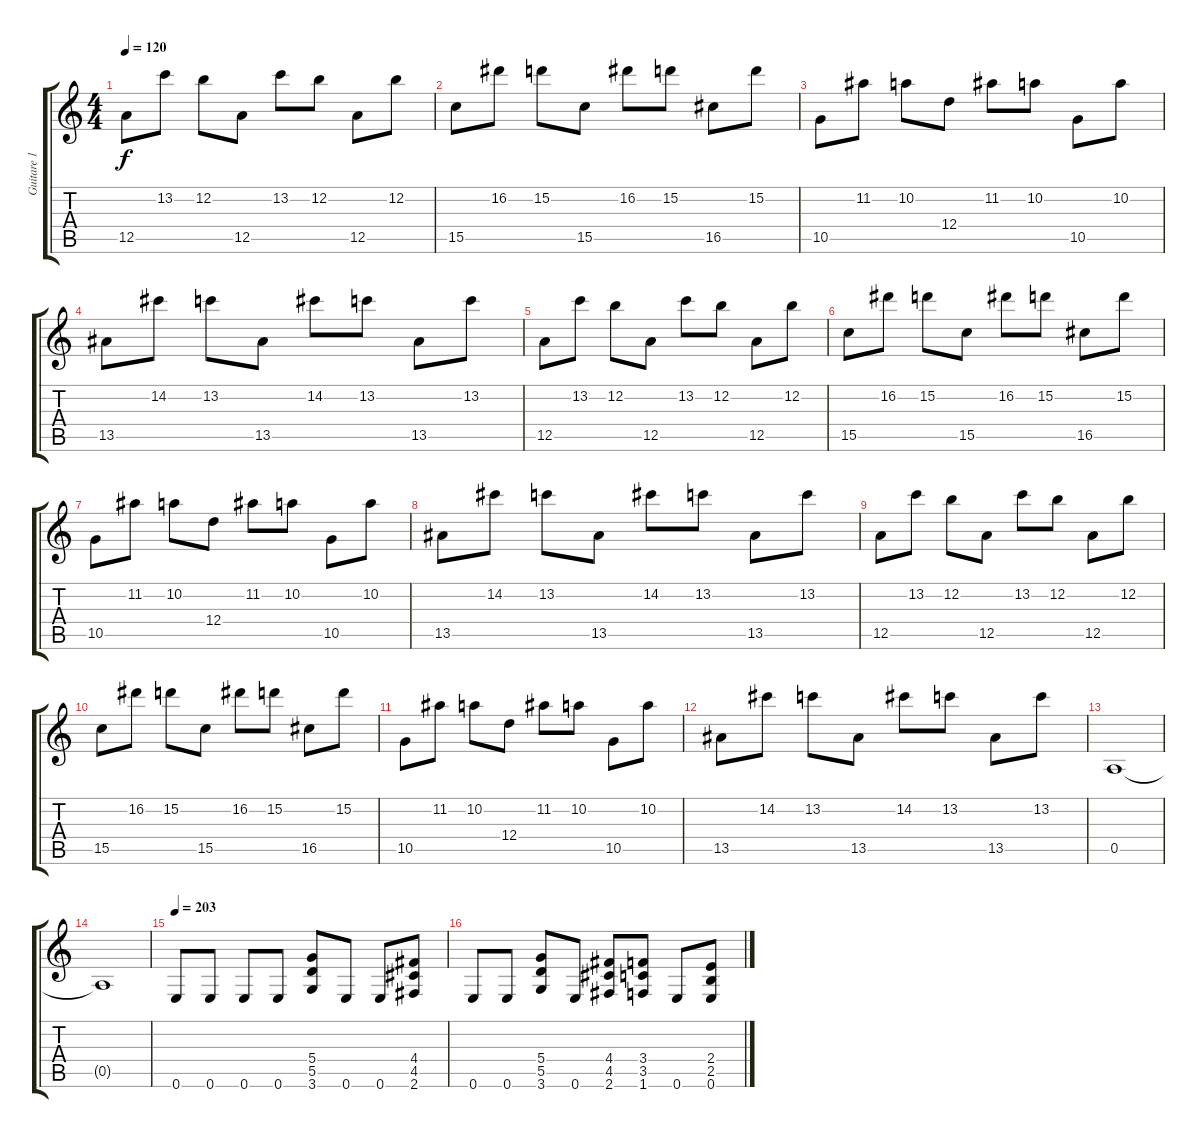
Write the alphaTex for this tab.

\track ("Guitare 1" "Guitare 1") {instrument acousticguitarsteel}
\staff {score tabs}
\tuning (E4 B3 G3 D3 A2 E2) {hide}
\ts (4 4)
\tempo 120
\clef g2
\ks c
12.5.8{dy f} 13.2.8 12.2.8 12.5.8 13.2.8 12.2.8 12.5.8 12.2.8 |
15.5.8 16.2.8 15.2.8 15.5.8 16.2.8 15.2.8 16.5.8 15.2.8 |
10.5.8 11.2.8 10.2.8 12.4.8 11.2.8 10.2.8 10.5.8 10.2.8 |
13.5.8 14.2.8 13.2.8 13.5.8 14.2.8 13.2.8 13.5.8 13.2.8 |
12.5.8 13.2.8 12.2.8 12.5.8 13.2.8 12.2.8 12.5.8 12.2.8 |
15.5.8 16.2.8 15.2.8 15.5.8 16.2.8 15.2.8 16.5.8 15.2.8 |
10.5.8 11.2.8 10.2.8 12.4.8 11.2.8 10.2.8 10.5.8 10.2.8 |
13.5.8 14.2.8 13.2.8 13.5.8 14.2.8 13.2.8 13.5.8 13.2.8 |
12.5.8 13.2.8 12.2.8 12.5.8 13.2.8 12.2.8 12.5.8 12.2.8 |
15.5.8 16.2.8 15.2.8 15.5.8 16.2.8 15.2.8 16.5.8 15.2.8 |
10.5.8 11.2.8 10.2.8 12.4.8 11.2.8 10.2.8 10.5.8 10.2.8 |
13.5.8 14.2.8 13.2.8 13.5.8 14.2.8 13.2.8 13.5.8 13.2.8 |
0.5.1 |
0.5{t}.1 |
\tempo 203
0.6.8{instrument distortionguitar} 0.6.8 0.6.8 0.6.8 (5.4 5.5 3.6).8 0.6.8 0.6.8 (4.4 4.5 2.6).8 |
0.6.8 0.6.8 (5.4 5.5 3.6).8 0.6.8 (4.4 4.5 2.6).8 (3.4 3.5 1.6).8 0.6.8 (2.4 2.5 0.6).8
